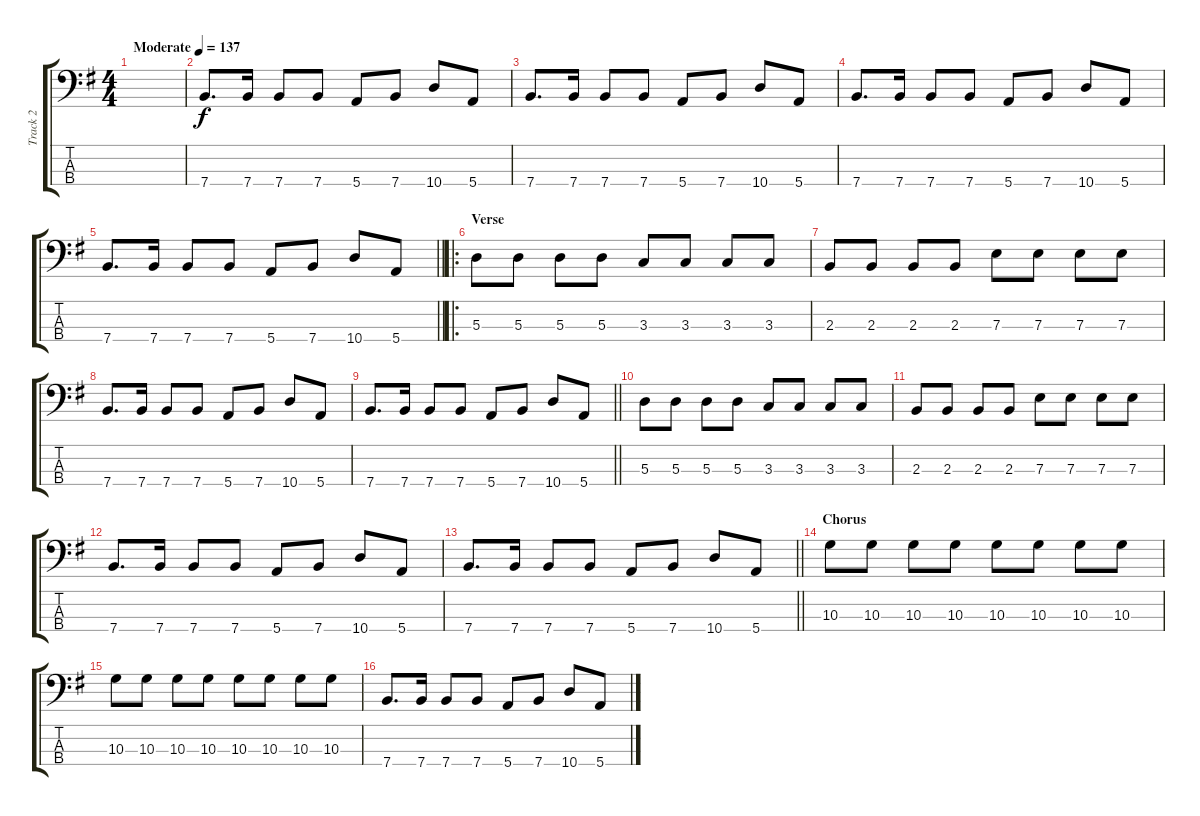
\track ("Track 2" "Track 2") {instrument overdrivenguitar}
\staff {score tabs}
\tuning (G2 D2 A1 E1) {hide}
\ts (4 4)
\tempo (137 "Moderate")
\clef f4
\ks g
|
7.4.8{d} 7.4.16 7.4.8 7.4.8 5.4.8 7.4.8 10.4.8 5.4.8 |
7.4.8{d} 7.4.16 7.4.8 7.4.8 5.4.8 7.4.8 10.4.8 5.4.8 |
7.4.8{d} 7.4.16 7.4.8 7.4.8 5.4.8 7.4.8 10.4.8 5.4.8 |
\barLineRight lightlight
7.4.8{d} 7.4.16 7.4.8 7.4.8 5.4.8 7.4.8 10.4.8 5.4.8 |
\ro
\section ("" "Verse")
5.3.8 5.3.8 5.3.8 5.3.8 3.3.8 3.3.8 3.3.8 3.3.8 |
2.3.8 2.3.8 2.3.8 2.3.8 7.3.8 7.3.8 7.3.8 7.3.8 |
7.4.8{d} 7.4.16 7.4.8 7.4.8 5.4.8 7.4.8 10.4.8 5.4.8 |
\barLineRight lightlight
7.4.8{d} 7.4.16 7.4.8 7.4.8 5.4.8 7.4.8 10.4.8 5.4.8 |
5.3.8 5.3.8 5.3.8 5.3.8 3.3.8 3.3.8 3.3.8 3.3.8 |
2.3.8 2.3.8 2.3.8 2.3.8 7.3.8 7.3.8 7.3.8 7.3.8 |
7.4.8{d} 7.4.16 7.4.8 7.4.8 5.4.8 7.4.8 10.4.8 5.4.8 |
\barLineRight lightlight
7.4.8{d} 7.4.16 7.4.8 7.4.8 5.4.8 7.4.8 10.4.8 5.4.8 |
\section ("" "Chorus")
10.3.8 10.3.8 10.3.8 10.3.8 10.3.8 10.3.8 10.3.8 10.3.8 |
10.3.8 10.3.8 10.3.8 10.3.8 10.3.8 10.3.8 10.3.8 10.3.8 |
7.4.8{d} 7.4.16 7.4.8 7.4.8 5.4.8 7.4.8 10.4.8 5.4.8
